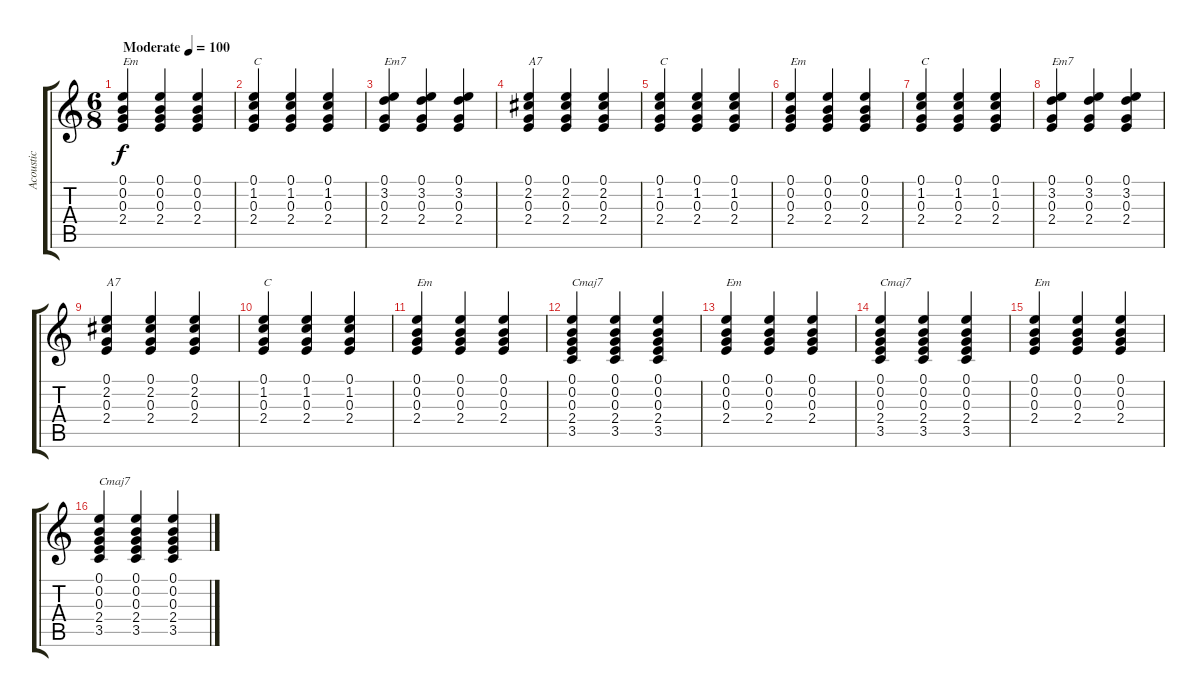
\track ("Acoustic" "Acoustic") {instrument acousticguitarsteel}
\staff {score tabs}
\tuning (E4 B3 G3 D3 A2 E2) {hide}
\ts (6 8)
\tempo (100 "Moderate")
\clef g2
\ks c
(0.1 0.2 0.3 2.4).4{txt "Em" dy f instrument acousticguitarsteel} (0.1 0.2 0.3 2.4).4 (0.1 0.2 0.3 2.4).4 |
(0.1 1.2 0.3 2.4).4{txt "C"} (0.1 1.2 0.3 2.4).4 (0.1 1.2 0.3 2.4).4 |
(0.1 3.2 0.3 2.4).4{txt "Em7"} (0.1 3.2 0.3 2.4).4 (0.1 3.2 0.3 2.4).4 |
(0.1 2.2 0.3 2.4).4{txt "A7"} (0.1 2.2 0.3 2.4).4 (0.1 2.2 0.3 2.4).4 |
(0.1 1.2 0.3 2.4).4{txt "C"} (0.1 1.2 0.3 2.4).4 (0.1 1.2 0.3 2.4).4 |
(0.1 0.2 0.3 2.4).4{txt "Em"} (0.1 0.2 0.3 2.4).4 (0.1 0.2 0.3 2.4).4 |
(0.1 1.2 0.3 2.4).4{txt "C"} (0.1 1.2 0.3 2.4).4 (0.1 1.2 0.3 2.4).4 |
(0.1 3.2 0.3 2.4).4{txt "Em7"} (0.1 3.2 0.3 2.4).4 (0.1 3.2 0.3 2.4).4 |
(0.1 2.2 0.3 2.4).4{txt "A7"} (0.1 2.2 0.3 2.4).4 (0.1 2.2 0.3 2.4).4 |
(0.1 1.2 0.3 2.4).4{txt "C"} (0.1 1.2 0.3 2.4).4 (0.1 1.2 0.3 2.4).4 |
(0.1 0.2 0.3 2.4).4{txt "Em"} (0.1 0.2 0.3 2.4).4 (0.1 0.2 0.3 2.4).4 |
(0.1 0.2 0.3 2.4 3.5).4{txt "Cmaj7"} (0.1 0.2 0.3 2.4 3.5).4 (0.1 0.2 0.3 2.4 3.5).4 |
(0.1 0.2 0.3 2.4).4{txt "Em"} (0.1 0.2 0.3 2.4).4 (0.1 0.2 0.3 2.4).4 |
(0.1 0.2 0.3 2.4 3.5).4{txt "Cmaj7"} (0.1 0.2 0.3 2.4 3.5).4 (0.1 0.2 0.3 2.4 3.5).4 |
(0.1 0.2 0.3 2.4).4{txt "Em"} (0.1 0.2 0.3 2.4).4 (0.1 0.2 0.3 2.4).4 |
(0.1 0.2 0.3 2.4 3.5).4{txt "Cmaj7"} (0.1 0.2 0.3 2.4 3.5).4 (0.1 0.2 0.3 2.4 3.5).4
